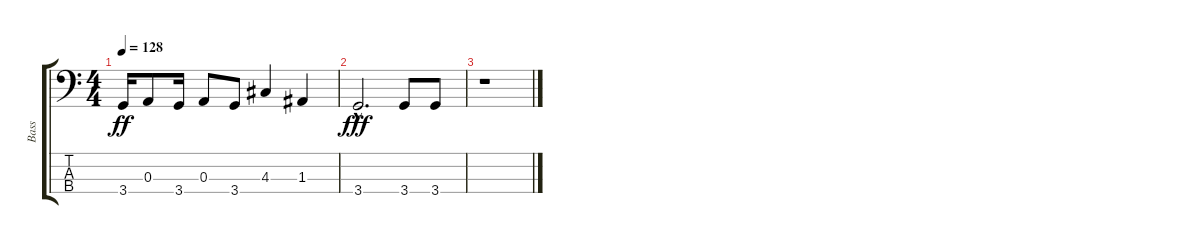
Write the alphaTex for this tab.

\track ("Bass" "Bass") {instrument electricbassfinger}
\staff {score tabs}
\tuning (G2 D2 A1 E1) {hide}
\ts (4 4)
\tempo 128
\clef f4
\ks c
3.4.16{dy ff} 0.3.8 3.4.16 0.3.8 3.4.8 4.3.4 1.3.4 |
3.4{hac}.2{d dy fff} 3.4.8 3.4.8 |
r.1
